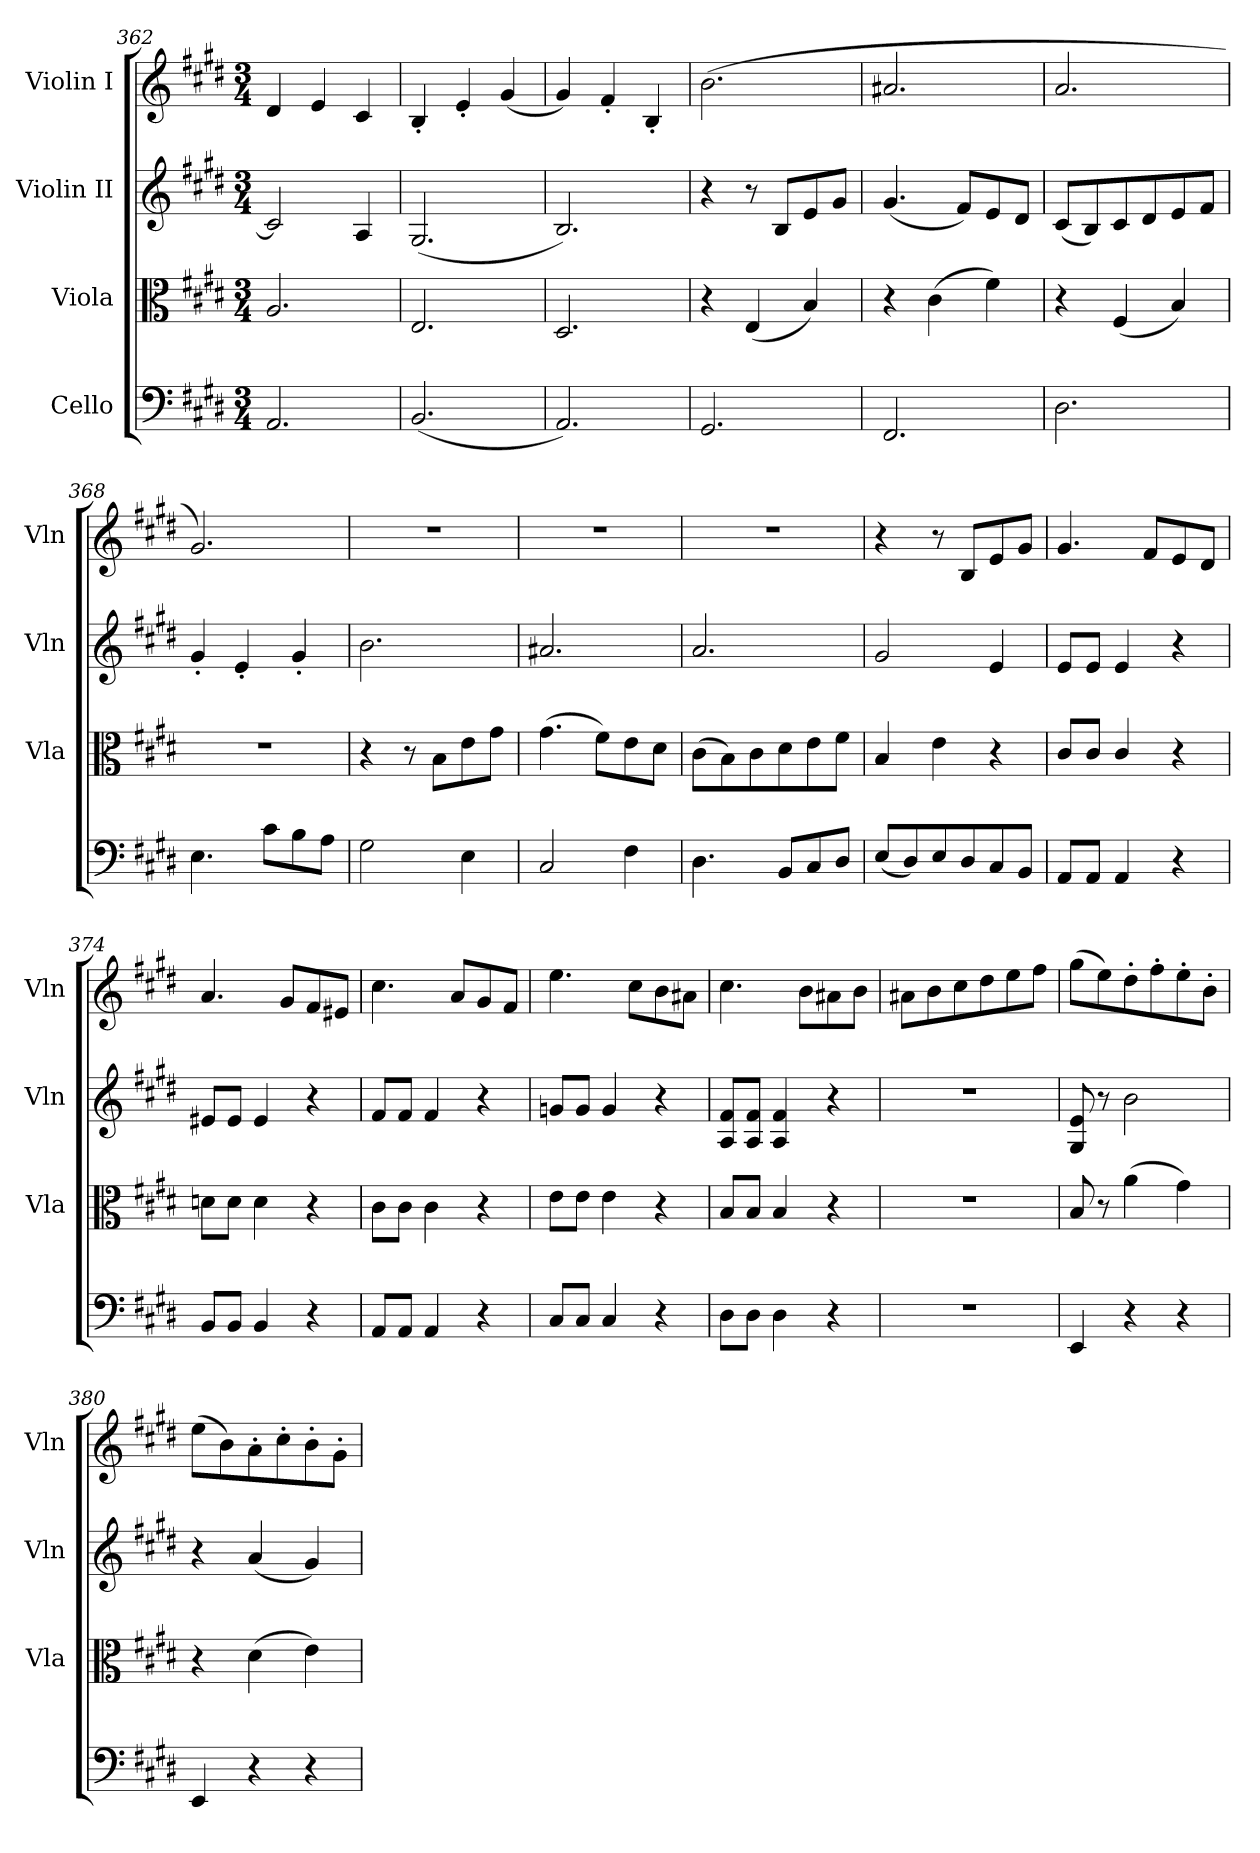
**kern	**kern	**kern	**kern
*part4	*part3	*part2	*part1
*staff4	*staff3	*staff2	*staff1
*I"Cello	*I"Viola	*I"Violin II	*I"Violin I
*	*I'Vla	*I'Vln	*I'Vln
*clefF4	*clefC3	*clefG2	*clefG2
*k[f#c#g#d#]	*k[f#c#g#d#]	*k[f#c#g#d#]	*k[f#c#g#d#]
*M3/4	*M3/4	*M3/4	*M3/4
=362	=362	=362	=362
2.AA/	2.A/	2c#/]	4d#/
.	.	.	4e/
.	.	4A/	4c#/
=363	=363	=363	=363
(<2.BB/	2.E/	(<2.G#/	4B'/
.	.	.	4e'/
.	.	.	(<4g#/
=364	=364	=364	=364
2.AA/)	2.D#/	2.B/)	4g#/)
.	.	.	4f#'/
.	.	.	4B'/
=365	=365	=365	=365
2.GG#/	4r	4r	(>2.b\
.	(<4E/	8r	.
.	.	8B/L	.
.	4B/)	8e/	.
.	.	8g#/J	.
=366	=366	=366	=366
2.FF#/	4r	(<4.g#/	2.a#X/
.	(>4c#\	.	.
.	.	8f#/L)	.
.	4f#\)	8e/	.
.	.	8d#/J	.
=367	=367	=367	=367
2.D#\	4r	(<8c#/L	2.a/
.	.	8B/)	.
.	(<4F#/	8c#/	.
.	.	8d#/	.
.	4B/)	8e/	.
.	.	8f#/J	.
=368	=368	=368	=368
4.E\	2.r	4g#'/	2.g#/)
.	.	4e'/	.
8c#\L	.	.	.
8B\	.	4g#'/	.
8A\J	.	.	.
=369	=369	=369	=369
2G#\	4r	2.b\	2.r
.	8r	.	.
.	8B\L	.	.
4E\	8e\	.	.
.	8g#\J	.	.
=370	=370	=370	=370
2C#/	(>4.g#\	2.a#X/	2.r
.	8f#\L)	.	.
4F#\	8e\	.	.
.	8d#\J	.	.
!!LO:LB:g=z
=371	=371	=371	=371
4.D#\	(>8c#\L	2.a/	2.r
.	8B\)	.	.
.	8c#\	.	.
8BB/L	8d#\	.	.
8C#/	8e\	.	.
8D#/J	8f#\J	.	.
=372	=372	=372	=372
(<8E/L	4B/	2g#/	4r
8D#/)	.	.	.
8E/	4e\	.	8r
8D#/	.	.	8B/L
8C#/	4r	4e/	8e/
8BB/J	.	.	8g#/J
=373	=373	=373	=373
8AA/L	8c#/L	8e/L	4.g#/
8AA/J	8c#/J	8e/J	.
4AA/	4c#/	4e/	.
.	.	.	8f#/L
4r	4r	4r	8e/
.	.	.	8d#/J
=374	=374	=374	=374
8BB/L	8dn\L	8e#X/L	4.a/
8BB/J	8d\J	8e#/J	.
4BB/	4d\	4e#/	.
.	.	.	8g#/L
4r	4r	4r	8f#/
.	.	.	8e#X/J
=375	=375	=375	=375
8AA/L	8c#\L	8f#/L	4.cc#\
8AA/J	8c#\J	8f#/J	.
4AA/	4c#\	4f#/	.
.	.	.	8a/L
4r	4r	4r	8g#/
.	.	.	8f#/J
=376	=376	=376	=376
8C#/L	8e\L	8gn/L	4.ee\
8C#/J	8e\J	8g/J	.
4C#/	4e\	4g/	.
.	.	.	8cc#\L
4r	4r	4r	8b\
.	.	.	8a#X\J
=377	=377	=377	=377
8D#\L	8B/L	8A/ 8f#/L	4.cc#\
8D#\J	8B/J	8A/ 8f#/J	.
4D#\	4B/	4A/ 4f#/	.
.	.	.	8b\L
4r	4r	4r	8a#X\
.	.	.	8b\J
=378	=378	=378	=378
2.r	2.r	2.r	8a#X\L
.	.	.	8b\
.	.	.	8cc#\
.	.	.	8dd#\
.	.	.	8ee\
.	.	.	8ff#\J
=379	=379	=379	=379
4EE/	8B/	8G#/ 8e/	(>8gg#\L
.	8r	8r	8ee\)
4r	(>4a\	2b\	8dd#'\
.	.	.	8ff#'\
4r	4g#\)	.	8ee'\
.	.	.	8b'\J
=380	=380	=380	=380
4EE/	4r	4r	(>8ee\L
.	.	.	8b\)
4r	(>4d#\	(<4a/	8a'\
.	.	.	8cc#'\
4r	4e\)	4g#/)	8b'\
.	.	.	8g#'\J
=	=	=	=
*-	*-	*-	*-
